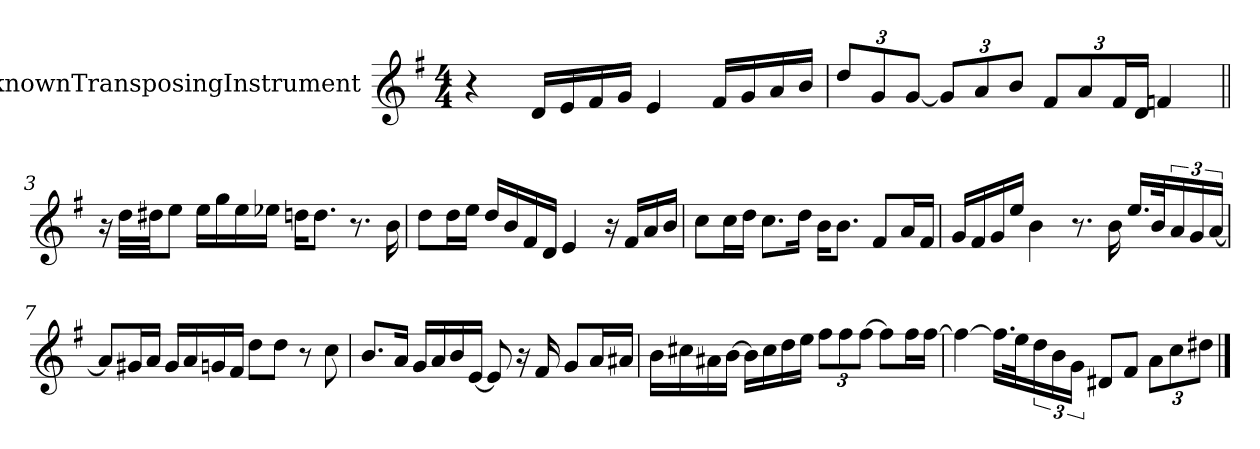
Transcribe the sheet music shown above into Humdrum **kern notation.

**kern
*part1
*staff1
*I"UnknownTransposingInstrument
*clefG2
*ITrd1c2
*k[b-]
*F:
*M4/4
=1
4r
16c/LL
16d/
16e/
16f/JJ
4d/
16e/LL
16f/
16g/
16a/JJ
=2
12cc/L
12f/
[12f/J
12f/L]
12g/
12a/J
12e/L
12g/
24e/L
24c/JJ
4e-X/
=3||
16r
32cc\LLL
32cc#X\JJ
8dd\J
16dd\LL
16ff\
16dd\
16dd-X\JJ
16ccn\KL
8.cc\J
8.r
16a\
=4
8cc\L
16cc\L
16dd\JJ
16cc/LL
16a/
16e/
16c/JJ
4d/
16r
16e/LL
16g/
16a/JJ
=5
8b-\L
16b-\L
16cc\JJ
8.b-\L
16cc\Jk
16a\KL
8.a\J
8e/L
16g/L
16e/JJ
=6
16f/LL
16e/
16f/
16dd/JJ
4a\
8.r
16a\
16.dd/LL
32a/K
24g/
24f/
[24g/JJ
=7
8g/L]
16f#X/L
16g/JJ
16f#/LL
16g/
16fn/
16e/JJ
8cc\L
8cc\J
8r
8b-\
=8
8.a/L
16g/Jk
16f/LL
16g/
16a/
[16d/JJ
8d/]
16r
16e/
8f/L
16g/L
16g#X/JJ
=9
16a\LL
16bn\
16g#X\
[16a\JJ
16a\LL]
16b\
16cc\
16dd\JJ
12ee\L
12ee\
[12ee\J
8ee\L]
16ee\L
[16ee\JJ
=10
4ee\_
16.ee\LL]
32dd\K
24cc\
24a\
24f\JJ
8c#X/L
8e/J
12g\L
12b-\
12cc#X\J
==
*-
